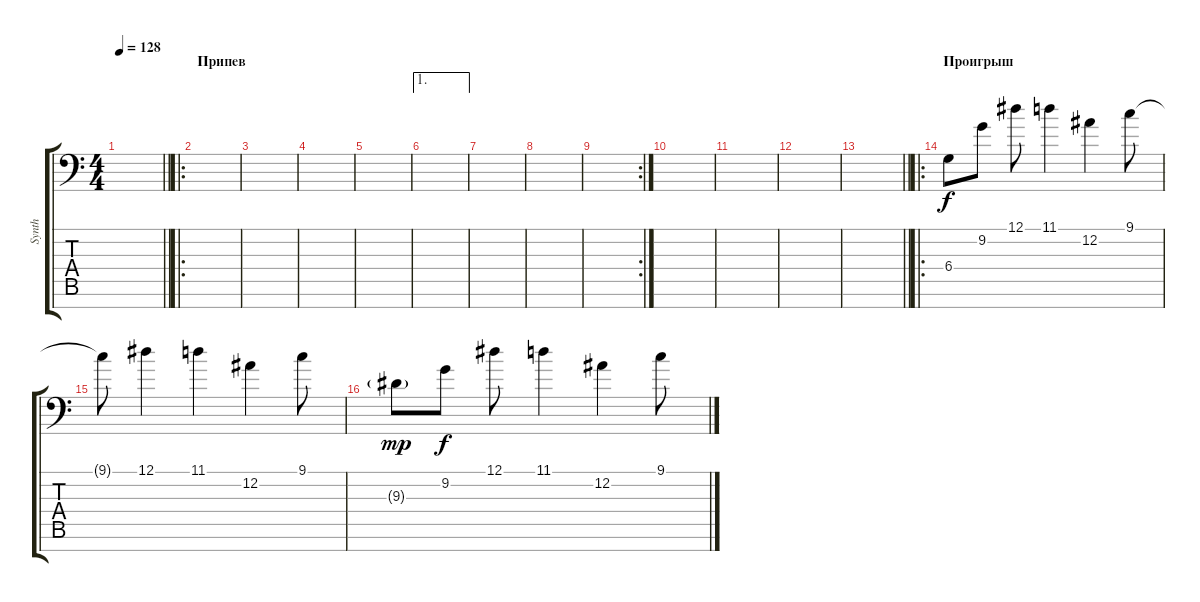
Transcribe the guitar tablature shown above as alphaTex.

\track ("Synth" "Synth") {instrument lead1square}
\staff {score tabs}
\tuning (Eb4 Bb3 Gb3 Db3 Ab2 Eb2 Bb1) {hide}
\ts (4 4)
\tempo 128
\clef f4
\barLineRight lightlight
\ks c
|
\ro
\section ("" "Припев")
|
|
|
|
\ae 1
|
|
|
\rc 2
|
|
|
|
\barLineRight lightlight
|
\ro
\section ("" "Проигрыш")
6.4.8{dy f volume 15 instrument lead1square} 9.2.8 12.1.8 11.1.4 12.2.4 9.1.8 |
9.1{t}.8 12.1.4 11.1.4 12.2.4 9.1.8 |
9.3{g}.8{dy mp} 9.2.8{dy f} 12.1.8 11.1.4 12.2.4 9.1.8
